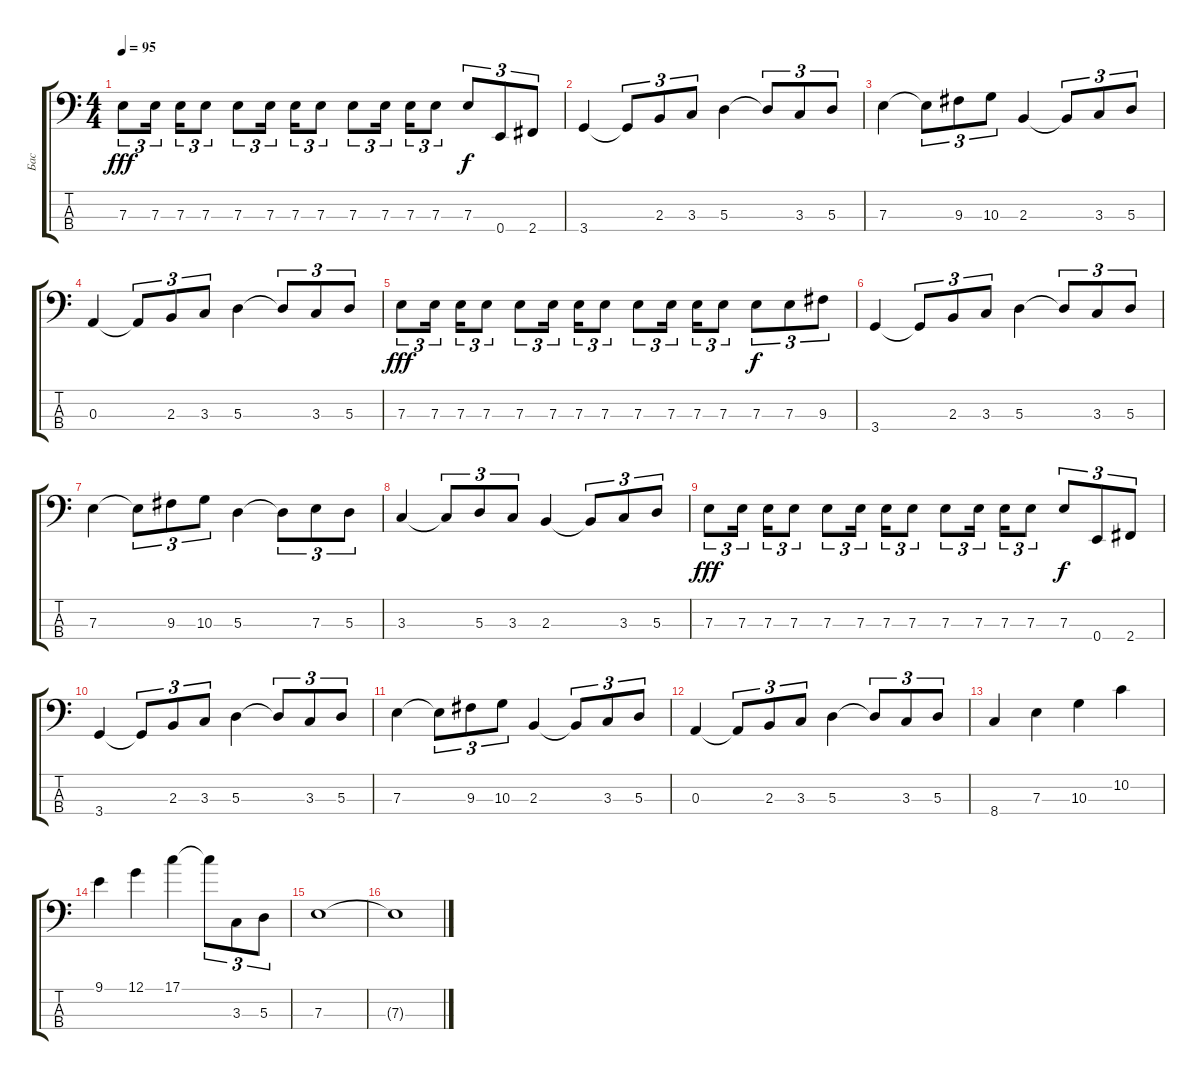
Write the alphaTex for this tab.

\track ("Бас" "Бас") {instrument electricbasspick}
\staff {score tabs}
\tuning (G2 D2 A1 E1) {hide}
\ts (4 4)
\tempo 95
\clef f4
\ks c
7.3.8{tu (3 2) dy fff} 7.3.16{tu (3 2) beam splitsecondary} 7.3.16{tu (3 2)} 7.3.8{tu (3 2)} 7.3.8{tu (3 2)} 7.3.16{tu (3 2) beam splitsecondary} 7.3.16{tu (3 2)} 7.3.8{tu (3 2)} 7.3.8{tu (3 2)} 7.3.16{tu (3 2) beam splitsecondary} 7.3.16{tu (3 2)} 7.3.8{tu (3 2)} 7.3.8{tu (3 2) dy f} 0.4.8{tu (3 2)} 2.4.8{tu (3 2)} |
3.4.4 3.4{t}.8{tu (3 2)} 2.3.8{tu (3 2)} 3.3.8{tu (3 2)} 5.3.4 5.3{t}.8{tu (3 2)} 3.3.8{tu (3 2)} 5.3.8{tu (3 2)} |
7.3.4 7.3{t}.8{tu (3 2)} 9.3.8{tu (3 2)} 10.3.8{tu (3 2)} 2.3.4 2.3{t}.8{tu (3 2)} 3.3.8{tu (3 2)} 5.3.8{tu (3 2)} |
0.3.4 0.3{t}.8{tu (3 2)} 2.3.8{tu (3 2)} 3.3.8{tu (3 2)} 5.3.4 5.3{t}.8{tu (3 2)} 3.3.8{tu (3 2)} 5.3.8{tu (3 2)} |
7.3.8{tu (3 2) dy fff} 7.3.16{tu (3 2) beam splitsecondary} 7.3.16{tu (3 2)} 7.3.8{tu (3 2)} 7.3.8{tu (3 2)} 7.3.16{tu (3 2) beam splitsecondary} 7.3.16{tu (3 2)} 7.3.8{tu (3 2)} 7.3.8{tu (3 2)} 7.3.16{tu (3 2) beam splitsecondary} 7.3.16{tu (3 2)} 7.3.8{tu (3 2)} 7.3.8{tu (3 2) dy f} 7.3.8{tu (3 2)} 9.3.8{tu (3 2)} |
3.4.4 3.4{t}.8{tu (3 2)} 2.3.8{tu (3 2)} 3.3.8{tu (3 2)} 5.3.4 5.3{t}.8{tu (3 2)} 3.3.8{tu (3 2)} 5.3.8{tu (3 2)} |
7.3.4 7.3{t}.8{tu (3 2)} 9.3.8{tu (3 2)} 10.3.8{tu (3 2)} 5.3.4 5.3{t}.8{tu (3 2)} 7.3.8{tu (3 2)} 5.3.8{tu (3 2)} |
3.3.4 3.3{t}.8{tu (3 2)} 5.3.8{tu (3 2)} 3.3.8{tu (3 2)} 2.3.4 2.3{t}.8{tu (3 2)} 3.3.8{tu (3 2)} 5.3.8{tu (3 2)} |
7.3.8{tu (3 2) dy fff} 7.3.16{tu (3 2) beam splitsecondary} 7.3.16{tu (3 2)} 7.3.8{tu (3 2)} 7.3.8{tu (3 2)} 7.3.16{tu (3 2) beam splitsecondary} 7.3.16{tu (3 2)} 7.3.8{tu (3 2)} 7.3.8{tu (3 2)} 7.3.16{tu (3 2) beam splitsecondary} 7.3.16{tu (3 2)} 7.3.8{tu (3 2)} 7.3.8{tu (3 2) dy f} 0.4.8{tu (3 2)} 2.4.8{tu (3 2)} |
3.4.4 3.4{t}.8{tu (3 2)} 2.3.8{tu (3 2)} 3.3.8{tu (3 2)} 5.3.4 5.3{t}.8{tu (3 2)} 3.3.8{tu (3 2)} 5.3.8{tu (3 2)} |
7.3.4 7.3{t}.8{tu (3 2)} 9.3.8{tu (3 2)} 10.3.8{tu (3 2)} 2.3.4 2.3{t}.8{tu (3 2)} 3.3.8{tu (3 2)} 5.3.8{tu (3 2)} |
0.3.4 0.3{t}.8{tu (3 2)} 2.3.8{tu (3 2)} 3.3.8{tu (3 2)} 5.3.4 5.3{t}.8{tu (3 2)} 3.3.8{tu (3 2)} 5.3.8{tu (3 2)} |
8.4.4 7.3.4 10.3.4 10.2.4 |
9.1.4 12.1.4 17.1.4 17.1{t}.8{tu (3 2)} 3.3.8{tu (3 2)} 5.3.8{tu (3 2)} |
7.3.1 |
7.3{t}.1
